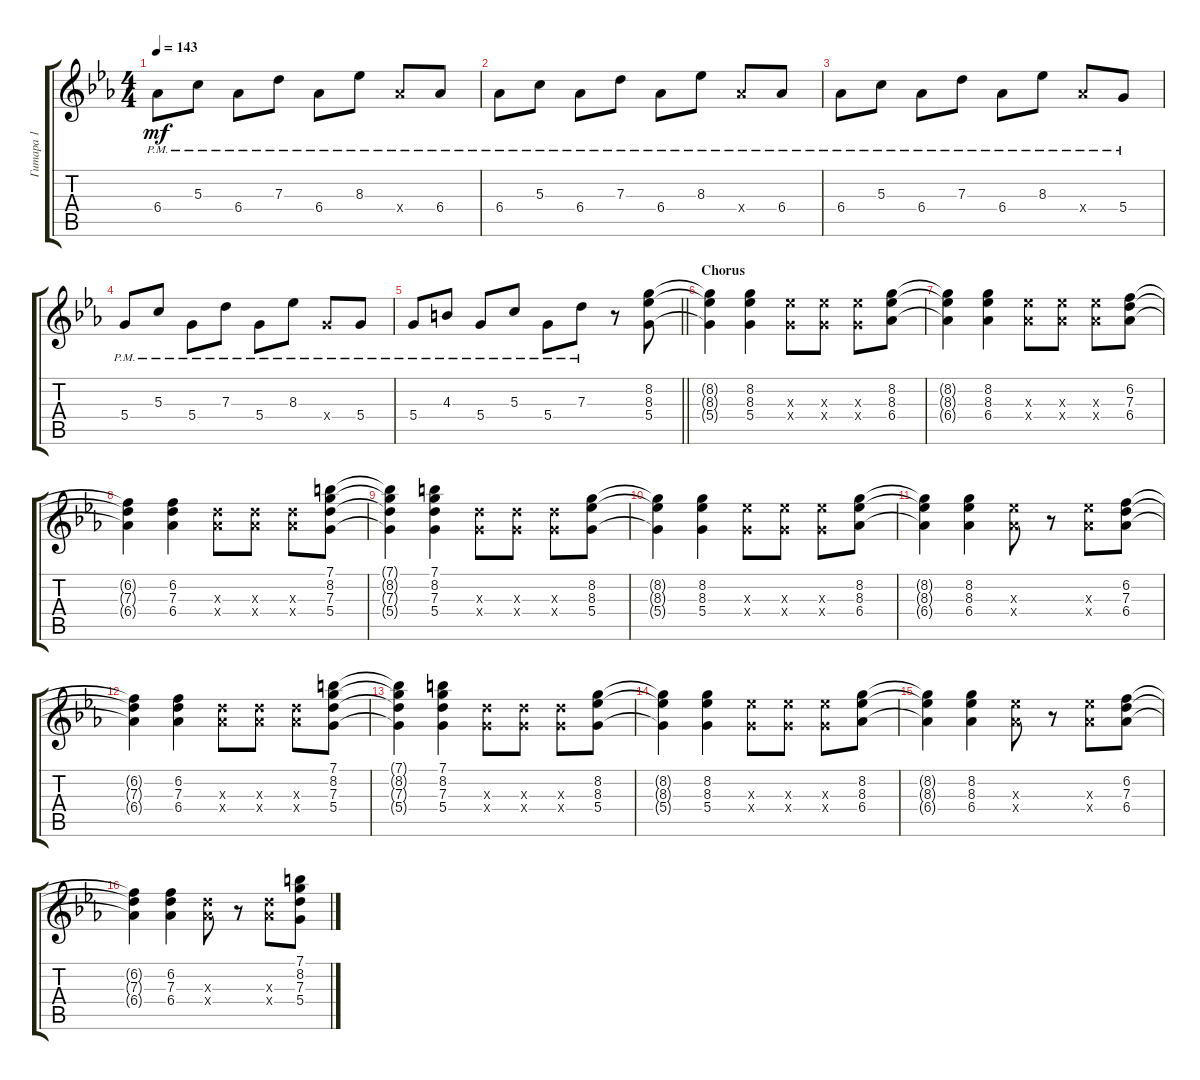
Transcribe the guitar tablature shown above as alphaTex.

\track ("Гитара 1" "Гитара 1") {instrument distortionguitar}
\staff {score tabs}
\tuning (E4 B3 G3 D3 A2 E2) {hide}
\ts (4 4)
\tempo 143
\clef g2
\ks cminor
6.4{pm}.8{dy mf} 5.3{pm}.8 6.4{pm}.8 7.3{pm}.8 6.4{pm}.8 8.3{pm}.8 6.4{pm x}.8 6.4{pm}.8 |
6.4{pm}.8 5.3{pm}.8 6.4{pm}.8 7.3{pm}.8 6.4{pm}.8 8.3{pm}.8 6.4{pm x}.8 6.4{pm}.8 |
6.4{pm}.8 5.3{pm}.8 6.4{pm}.8 7.3{pm}.8 6.4{pm}.8 8.3{pm}.8 6.4{pm x}.8 5.4{pm}.8 |
5.4{pm}.8 5.3{pm}.8 5.4{pm}.8 7.3{pm}.8 5.4{pm}.8 8.3{pm}.8 5.4{pm x}.8 5.4{pm}.8 |
\barLineRight lightlight
5.4{pm}.8 4.3{pm}.8 5.4{pm}.8 5.3{pm}.8 5.4{pm}.8 7.3{pm}.8 r.8 (8.2 8.3 5.4).8 |
\section ("" "Chorus")
(8.2{t} 8.3{t} 5.4{t}).4 (8.2 8.3 5.4).4 (8.3{x} 5.4{x}).8 (8.3{x} 5.4{x}).8 (8.3{x} 5.4{x}).8 (8.2 8.3 6.4).8 |
(8.2{t} 8.3{t} 6.4{t}).4 (8.2 8.3 6.4).4 (8.3{x} 6.4{x}).8 (8.3{x} 6.4{x}).8 (8.3{x} 6.4{x}).8 (6.2 7.3 6.4).8 |
(6.2{t} 7.3{t} 6.4{t}).4 (6.2 7.3 6.4).4 (7.3{x} 6.4{x}).8 (7.3{x} 6.4{x}).8 (7.3{x} 6.4{x}).8 (7.1 8.2 7.3 5.4).8 |
(7.1{t} 8.2{t} 7.3{t} 5.4{t}).4 (7.1 8.2 7.3 5.4).4 (7.3{x} 5.4{x}).8 (7.3{x} 5.4{x}).8 (7.3{x} 5.4{x}).8 (8.2 8.3 5.4).8 |
(8.2{t} 8.3{t} 5.4{t}).4 (8.2 8.3 5.4).4 (8.3{x} 5.4{x}).8 (8.3{x} 5.4{x}).8 (8.3{x} 5.4{x}).8 (8.2 8.3 6.4).8 |
(8.2{t} 8.3{t} 6.4{t}).4 (8.2 8.3 6.4).4 (8.3{x} 6.4{x}).8 r.8 (8.3{x} 6.4{x}).8 (6.2 7.3 6.4).8 |
(6.2{t} 7.3{t} 6.4{t}).4 (6.2 7.3 6.4).4 (7.3{x} 6.4{x}).8 (7.3{x} 6.4{x}).8 (7.3{x} 6.4{x}).8 (7.1 8.2 7.3 5.4).8 |
(7.1{t} 8.2{t} 7.3{t} 5.4{t}).4 (7.1 8.2 7.3 5.4).4 (7.3{x} 5.4{x}).8 (7.3{x} 5.4{x}).8 (7.3{x} 5.4{x}).8 (8.2 8.3 5.4).8 |
(8.2{t} 8.3{t} 5.4{t}).4 (8.2 8.3 5.4).4 (8.3{x} 5.4{x}).8 (8.3{x} 5.4{x}).8 (8.3{x} 5.4{x}).8 (8.2 8.3 6.4).8 |
(8.2{t} 8.3{t} 6.4{t}).4 (8.2 8.3 6.4).4 (8.3{x} 6.4{x}).8 r.8 (8.3{x} 6.4{x}).8 (6.2 7.3 6.4).8 |
(6.2{t} 7.3{t} 6.4{t}).4 (6.2 7.3 6.4).4 (7.3{x} 6.4{x}).8 r.8 (7.3{x} 6.4{x}).8 (7.1 8.2 7.3 5.4).8
